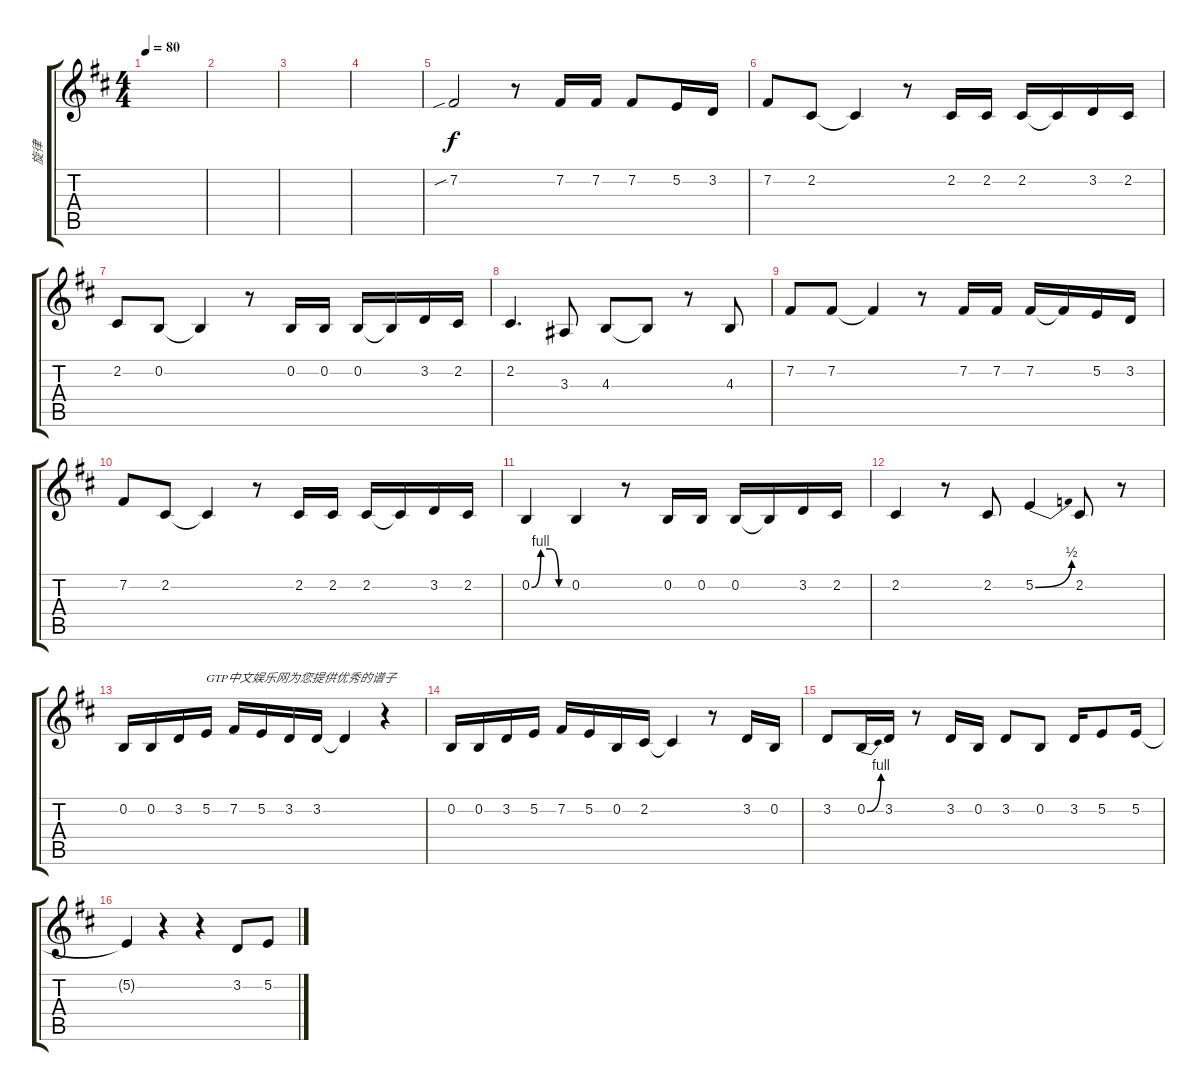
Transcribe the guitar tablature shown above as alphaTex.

\track ("旋律" "旋律") {instrument tangoaccordion}
\staff {score tabs}
\tuning (E4 B3 G3 D3 A2 E2) {hide}
\ts (4 4)
\tempo 80
\clef g2
\ks bminor
|
|
|
|
7.2{sib}.2 r.8 7.2.16 7.2.16 7.2.8 5.2.16 3.2.16 |
7.2.8 2.2.8 2.2{t}.4 r.8 2.2.16 2.2.16 2.2.16 2.2{t}.16 3.2.16 2.2.16 |
2.2.8 0.2.8 0.2{t}.4 r.8 0.2.16 0.2.16 0.2.16 0.2{t}.16 3.2.16 2.2.16 |
2.2.4{d} 3.3.8 4.3.8 4.3{t}.8 r.8 4.3.8 |
7.2.8 7.2.8 7.2{t}.4 r.8 7.2.16 7.2.16 7.2.16 7.2{t}.16 5.2.16 3.2.16 |
7.2.8 2.2.8 2.2{t}.4 r.8 2.2.16 2.2.16 2.2.16 2.2{t}.16 3.2.16 2.2.16 |
0.2{be (custom 0 0 15 4 30 4 45 0 60 0)}.4 0.2.4 r.8 0.2.16 0.2.16 0.2.16 0.2{t}.16 3.2.16 2.2.16 |
2.2.4 r.8 2.2.8 5.2{be (bend 0 0 60 2)}.4 2.2.8 r.8 |
0.2.16 0.2.16 3.2.16 5.2.16{txt "GTP中文娱乐网为您提供优秀的谱子"} 7.2.16 5.2.16 3.2.16 3.2.16 3.2{t}.4 r.4 |
0.2.16 0.2.16 3.2.16 5.2.16 7.2.16 5.2.16 0.2.16 2.2.16 2.2{t}.4 r.8 3.2.16 0.2.16 |
3.2.8 0.2{be (bend 0 0 60 4)}.16 3.2.16 r.8 3.2.16 0.2.16 3.2.8 0.2.8 3.2.16 5.2.8 5.2.16 |
5.2{t}.4 r.4 r.4 3.2.8 5.2.8
